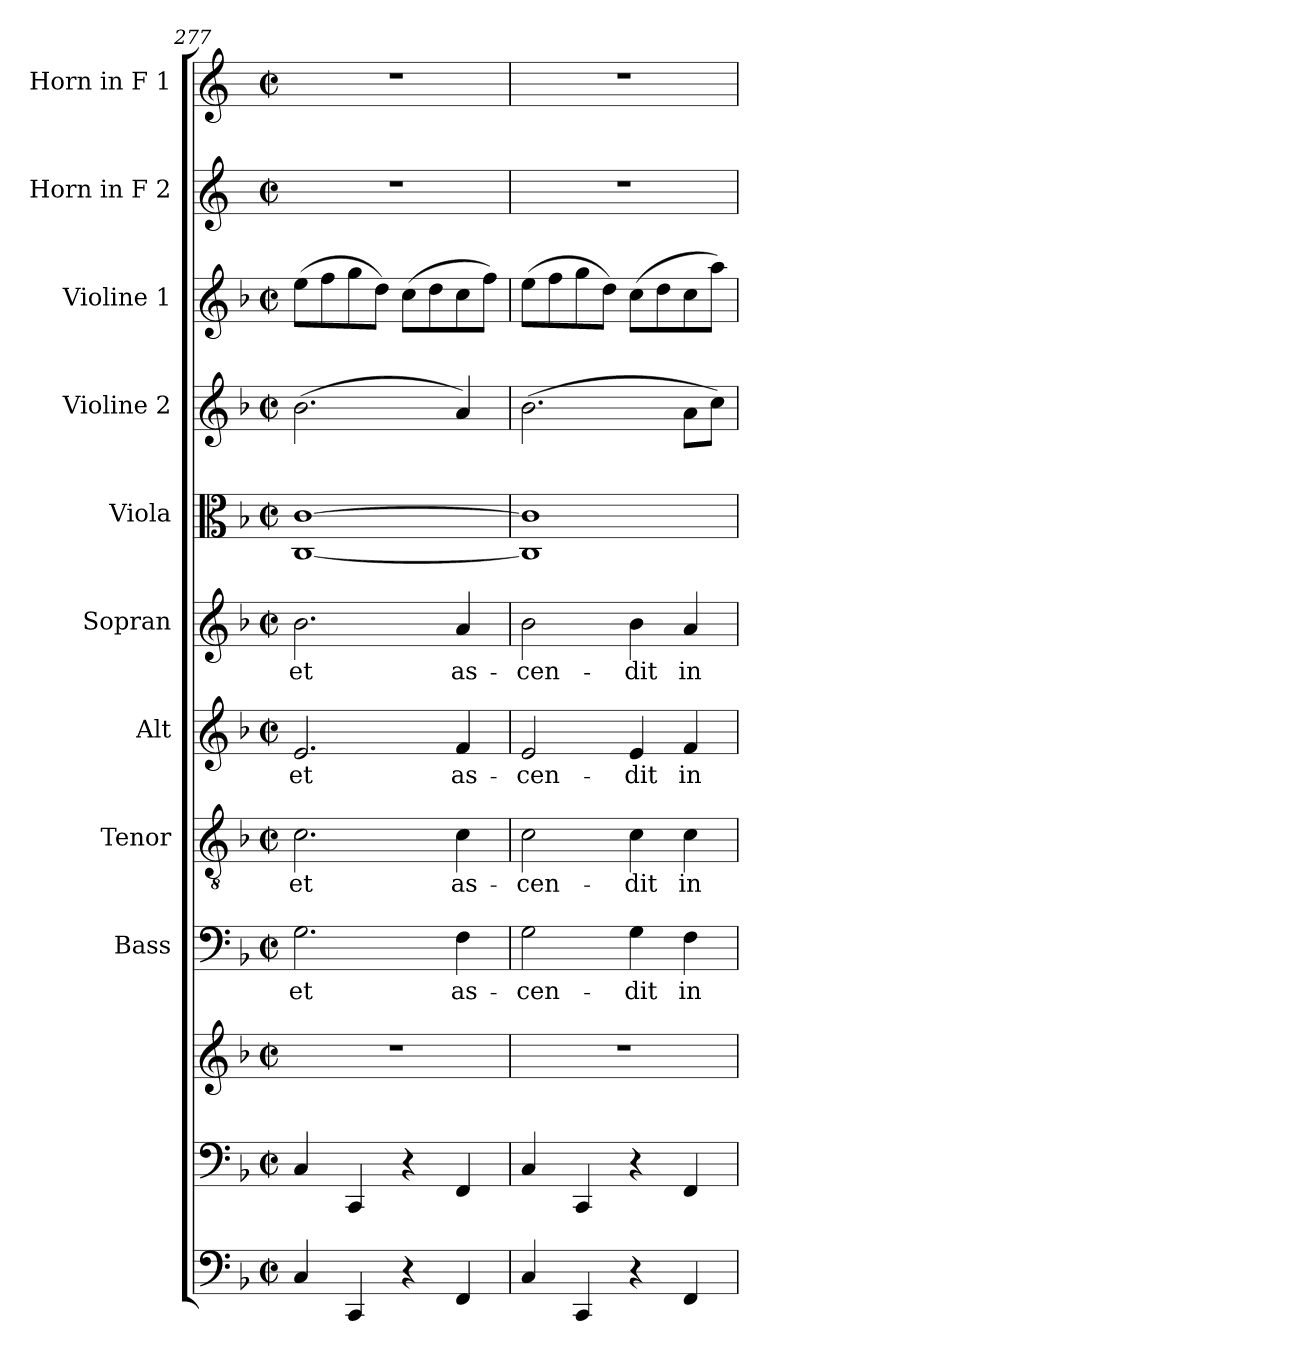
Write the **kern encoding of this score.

**kern	**kern	**kern	**kern	**text	**kern	**text	**kern	**text	**kern	**text	**kern	**kern	**kern	**kern	**kern
*part11	*part10	*part10	*part9	*part9	*part8	*part8	*part7	*part7	*part6	*part6	*part5	*part4	*part3	*part2	*part1
*staff12	*staff11	*staff10	*staff9	*staff9	*staff8	*staff8	*staff7	*staff7	*staff6	*staff6	*staff5	*staff4	*staff3	*staff2	*staff1
*	*	*	*I"Bass	*	*I"Tenor	*	*I"Alt	*	*I"Sopran	*	*I"Viola	*I"Violine 2	*I"Violine 1	*I"Horn in F 2	*I"Horn in F 1
*	*	*	*I'B.	*	*I'T.	*	*I'A.	*	*I'S.	*	*I'Vla.	*I'Vl. 2	*I'Vl. 1	*	*
*clefF4	*clefF4	*clefG2	*clefF4	*	*clefGv2	*	*clefG2	*	*clefG2	*	*clefC3	*clefG2	*clefG2	*clefG2	*clefG2
*ITrd7c12	*	*	*	*	*	*	*	*	*	*	*	*	*	*ITrd4c7	*ITrd4c7
*k[b-]	*k[b-]	*k[b-]	*k[b-]	*	*k[b-]	*	*k[b-]	*	*k[b-]	*	*k[b-]	*k[b-]	*k[b-]	*k[b-]	*k[b-]
*F:	*F:	*F:	*F:	*	*F:	*	*F:	*	*F:	*	*F:	*F:	*F:	*F:	*F:
*M2/2	*M2/2	*M2/2	*M2/2	*	*M2/2	*	*M2/2	*	*M2/2	*	*M2/2	*M2/2	*M2/2	*M2/2	*M2/2
*met(c|)	*met(c|)	*met(c|)	*met(c|)	*	*met(c|)	*	*met(c|)	*	*met(c|)	*	*met(c|)	*met(c|)	*met(c|)	*met(c|)	*met(c|)
=277	=277	=277	=277	=277	=277	=277	=277	=277	=277	=277	=277	=277	=277	=277	=277
!	!	!	!	!LO:LY:b	!	!LO:LY:b	!	!LO:LY:b	!	!LO:LY:b	!	!	!	!	!
4CC/	4C/	1r	2.G\	et	2.c\	et	2.e/	et	2.b-\	et	[1C [1c	(>2.b-\	(>8ee\L	1r	1r
.	.	.	.	.	.	.	.	.	.	.	.	.	8ff\	.	.
4CCC/	4CC/	.	.	.	.	.	.	.	.	.	.	.	8gg\	.	.
.	.	.	.	.	.	.	.	.	.	.	.	.	8dd\J)	.	.
4r	4r	.	.	.	.	.	.	.	.	.	.	.	(>8cc\L	.	.
.	.	.	.	.	.	.	.	.	.	.	.	.	8dd\	.	.
!	!	!	!	!LO:LY:b	!	!LO:LY:b	!	!LO:LY:b	!	!LO:LY:b	!	!	!	!	!
4FFF/	4FF/	.	4F\	as-	4c\	as-	4f/	as-	4a/	as-	.	4a/)	8cc\	.	.
.	.	.	.	.	.	.	.	.	.	.	.	.	8ff\J)	.	.
!!LO:PB:g=z
=278	=278	=278	=278	=278	=278	=278	=278	=278	=278	=278	=278	=278	=278	=278	=278
!	!	!	!	!LO:LY:b	!	!LO:LY:b	!	!LO:LY:b	!	!LO:LY:b	!	!	!	!	!
4CC/	4C/	1r	2G\	-cen-	2c\	-cen-	2e/	-cen-	2b-\	-cen-	1C] 1c]	(>2.b-\	(>8ee\L	1r	1r
.	.	.	.	.	.	.	.	.	.	.	.	.	8ff\	.	.
4CCC/	4CC/	.	.	.	.	.	.	.	.	.	.	.	8gg\	.	.
.	.	.	.	.	.	.	.	.	.	.	.	.	8dd\J)	.	.
!	!	!	!	!LO:LY:b	!	!LO:LY:b	!	!LO:LY:b	!	!LO:LY:b	!	!	!	!	!
4r	4r	.	4G\	-dit	4c\	-dit	4e/	-dit	4b-\	-dit	.	.	(>8cc\L	.	.
.	.	.	.	.	.	.	.	.	.	.	.	.	8dd\	.	.
!	!	!	!	!LO:LY:b	!	!LO:LY:b	!	!LO:LY:b	!	!LO:LY:b	!	!	!	!	!
4FFF/	4FF/	.	4F\	in	4c\	in	4f/	in	4a/	in	.	8a\L	8cc\	.	.
.	.	.	.	.	.	.	.	.	.	.	.	8cc\J)	8aa\J)	.	.
=	=	=	=	=	=	=	=	=	=	=	=	=	=	=	=
*-	*-	*-	*-	*-	*-	*-	*-	*-	*-	*-	*-	*-	*-	*-	*-
